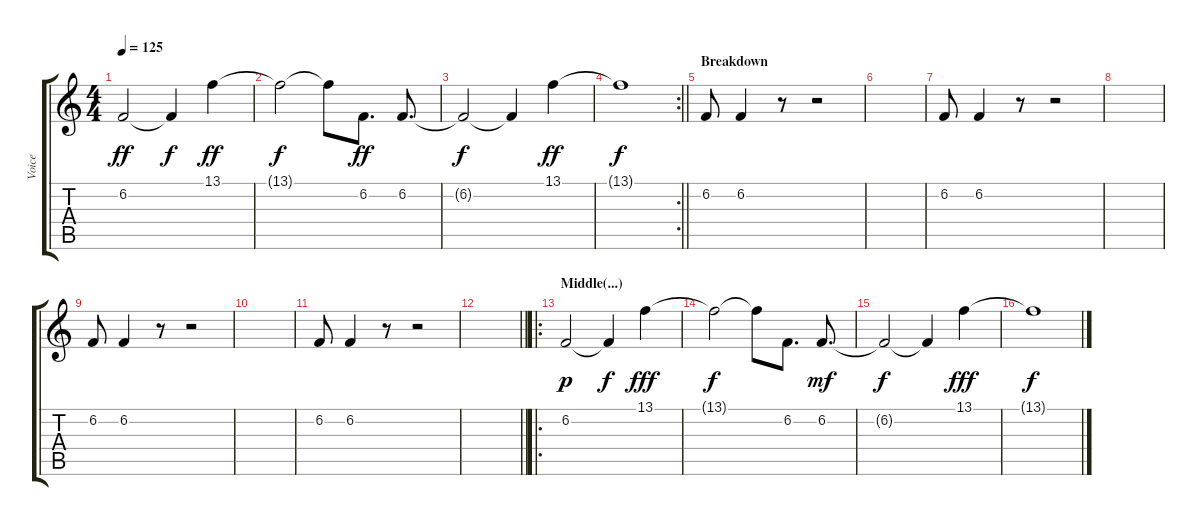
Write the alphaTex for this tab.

\track ("Voice" "Voice") {instrument voiceoohs}
\staff {score tabs}
\tuning (E4 B3 G3 D3 A2 E2) {hide}
\ts (4 4)
\tempo 125
\clef g2
\ks c
6.2.2{dy ff} 6.2{t}.4{dy f} 13.1.4{dy ff} |
13.1{t}.2{dy f} 13.1{t}.8 6.2.8{d dy ff} 6.2.8{d} |
6.2{t}.2{dy f} 6.2{t}.4 13.1.4{dy ff} |
\rc 2
\barLineRight lightlight
13.1{t}.1{dy f} |
\section ("" "Breakdown")
6.2.8 6.2.4 r.8 r.2 |
|
6.2.8 6.2.4 r.8 r.2 |
|
6.2.8 6.2.4 r.8 r.2 |
|
6.2.8 6.2.4 r.8 r.2 |
\barLineRight lightlight
|
\ro
\section ("" "Middle(...)")
6.2.2{dy p} 6.2{t}.4{dy f} 13.1.4{dy fff} |
13.1{t}.2{dy f} 13.1{t}.8 6.2.8{d} 6.2.8{d dy mf} |
6.2{t}.2{dy f} 6.2{t}.4 13.1.4{dy fff} |
13.1{t}.1{dy f}
